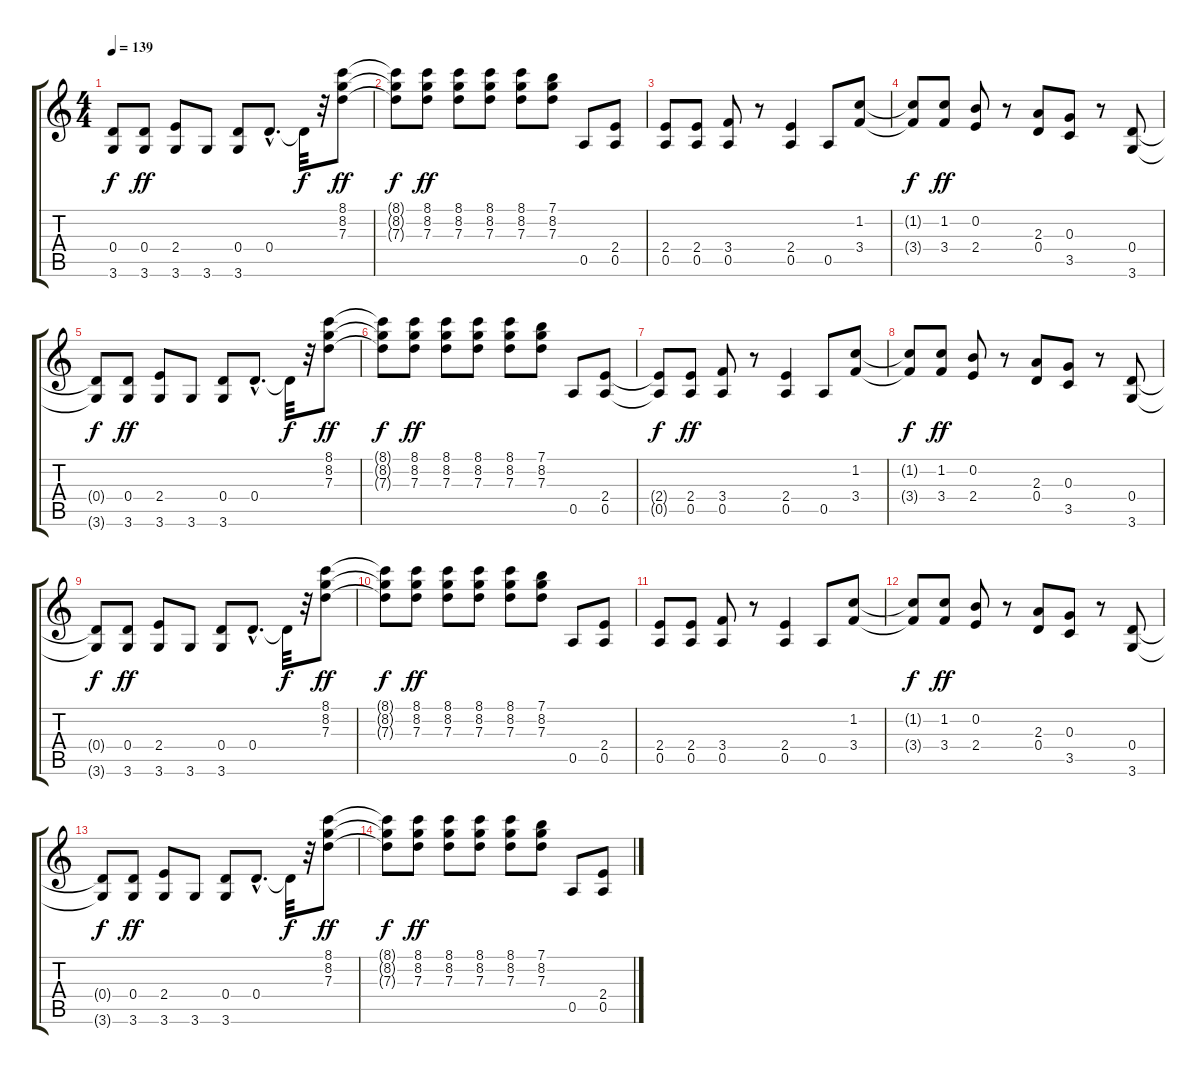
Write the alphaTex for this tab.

\track "" {instrument distortionguitar}
\staff {score tabs}
\tuning (E4 B3 G3 D3 A2 E2) {hide}
\ts (4 4)
\tempo 139
\clef g2
\ks c
(0.4{t} 3.6{t}).8{dy f} (0.4 3.6).8{dy ff} (2.4 3.6).8 3.6.8 (0.4 3.6).8 0.4{hac}.8{d} 0.4{t}.32{dy f} r.32 (8.1 8.2 7.3).8{dy ff} |
(8.1{t} 8.2{t} 7.3{t}).8{dy f} (8.1 8.2 7.3).8{dy ff} (8.1 8.2 7.3).8 (8.1 8.2 7.3).8 (8.1 8.2 7.3).8 (7.1 8.2 7.3).8 0.5.8 (2.4 0.5).8 |
(2.4 0.5).8 (2.4 0.5).8 (3.4 0.5).8 r.8 (2.4 0.5).4 0.5.8 (1.2 3.4).8 |
(1.2{t} 3.4{t}).8{dy f} (1.2 3.4).8{dy ff} (0.2 2.4).8 r.8 (2.3 0.4).8 (0.3 3.5).8 r.8 (0.4 3.6).8 |
(0.4{t} 3.6{t}).8{dy f} (0.4 3.6).8{dy ff} (2.4 3.6).8 3.6.8 (0.4 3.6).8 0.4{hac}.8{d} 0.4{t}.32{dy f} r.32 (8.1 8.2 7.3).8{dy ff} |
(8.1{t} 8.2{t} 7.3{t}).8{dy f} (8.1 8.2 7.3).8{dy ff} (8.1 8.2 7.3).8 (8.1 8.2 7.3).8 (8.1 8.2 7.3).8 (7.1 8.2 7.3).8 0.5.8 (2.4 0.5).8 |
(2.4{t} 0.5{t}).8{dy f} (2.4 0.5).8{dy ff} (3.4 0.5).8 r.8 (2.4 0.5).4 0.5.8 (1.2 3.4).8 |
(1.2{t} 3.4{t}).8{dy f} (1.2 3.4).8{dy ff} (0.2 2.4).8 r.8 (2.3 0.4).8 (0.3 3.5).8 r.8 (0.4 3.6).8 |
(0.4{t} 3.6{t}).8{dy f} (0.4 3.6).8{dy ff} (2.4 3.6).8 3.6.8 (0.4 3.6).8 0.4{hac}.8{d} 0.4{t}.32{dy f} r.32 (8.1 8.2 7.3).8{dy ff} |
(8.1{t} 8.2{t} 7.3{t}).8{dy f} (8.1 8.2 7.3).8{dy ff} (8.1 8.2 7.3).8 (8.1 8.2 7.3).8 (8.1 8.2 7.3).8 (7.1 8.2 7.3).8 0.5.8 (2.4 0.5).8 |
(2.4 0.5).8 (2.4 0.5).8 (3.4 0.5).8 r.8 (2.4 0.5).4 0.5.8 (1.2 3.4).8 |
(1.2{t} 3.4{t}).8{dy f} (1.2 3.4).8{dy ff} (0.2 2.4).8 r.8 (2.3 0.4).8 (0.3 3.5).8 r.8 (0.4 3.6).8 |
(0.4{t} 3.6{t}).8{dy f} (0.4 3.6).8{dy ff} (2.4 3.6).8 3.6.8 (0.4 3.6).8 0.4{hac}.8{d} 0.4{t}.32{dy f} r.32 (8.1 8.2 7.3).8{dy ff} |
(8.1{t} 8.2{t} 7.3{t}).8{dy f} (8.1 8.2 7.3).8{dy ff} (8.1 8.2 7.3).8 (8.1 8.2 7.3).8 (8.1 8.2 7.3).8 (7.1 8.2 7.3).8 0.5.8 (2.4 0.5).8
